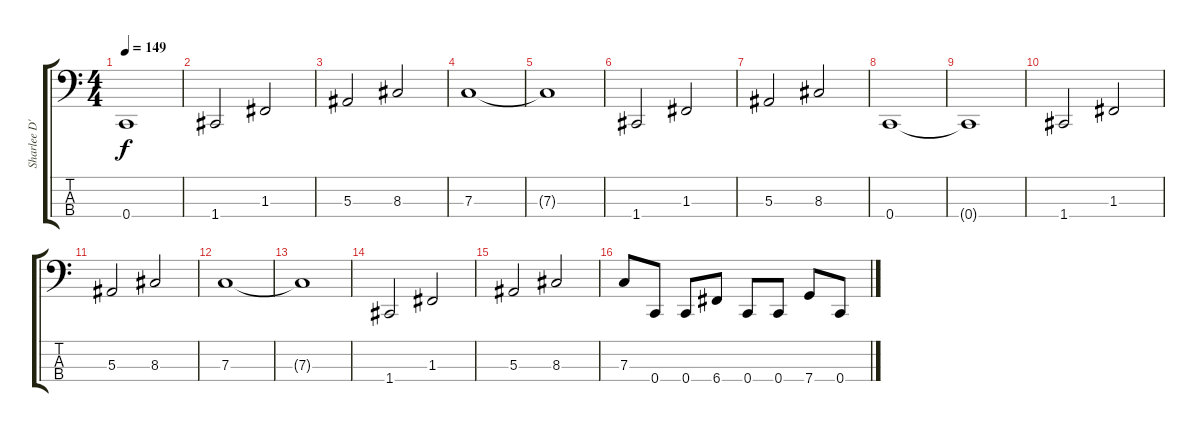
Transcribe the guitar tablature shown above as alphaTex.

\track ("Sharlee D'Angelo" "Sharlee D'") {instrument electricbassfinger}
\staff {score tabs}
\tuning (Eb2 Bb1 F1 C1) {hide}
\ts (4 4)
\tempo 149
\clef f4
\ks c
0.4{t}.1{dy f} |
1.4.2 1.3.2 |
5.3.2 8.3.2 |
7.3.1 |
7.3{t}.1 |
1.4.2 1.3.2 |
5.3.2 8.3.2 |
0.4.1 |
0.4{t}.1 |
1.4.2 1.3.2 |
5.3.2 8.3.2 |
7.3.1 |
7.3{t}.1 |
1.4.2 1.3.2 |
5.3.2 8.3.2 |
7.3.8 0.4.8 0.4.8 6.4.8 0.4.8 0.4.8 7.4.8 0.4.8
